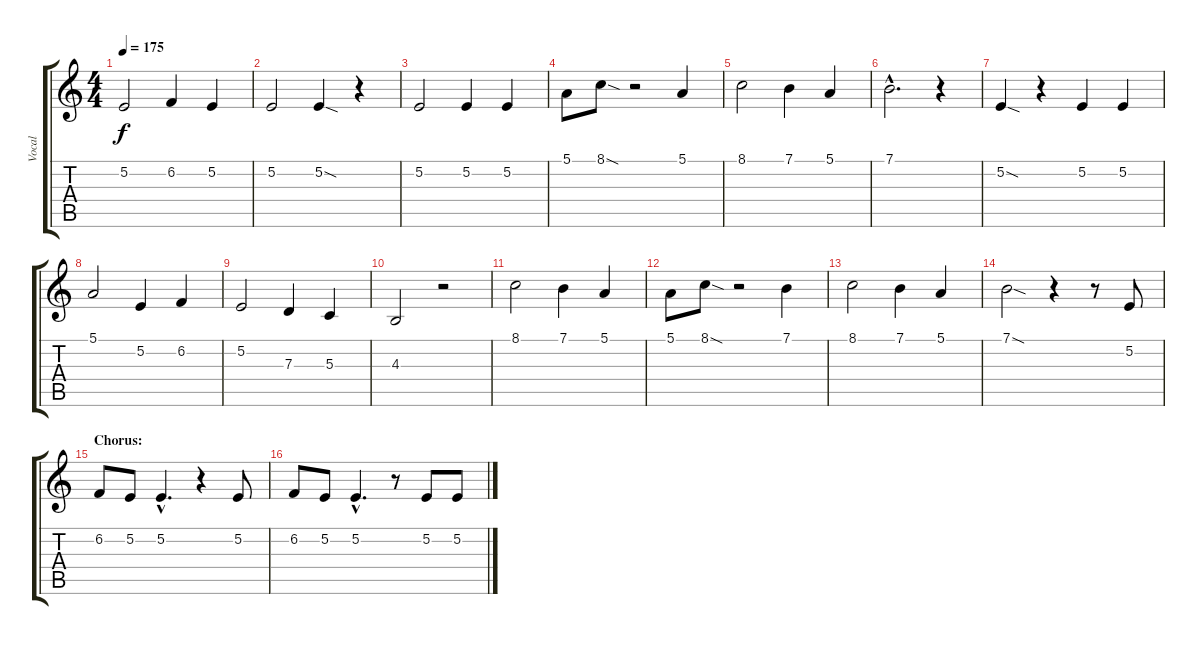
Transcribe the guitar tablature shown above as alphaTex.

\track ("Vocal" "Vocal") {instrument oboe}
\staff {score tabs}
\tuning (E4 B3 G3 D3 A2 E2) {hide}
\ts (4 4)
\tempo 175
\clef g2
\ks c
5.2.2{dy f} 6.2.4 5.2.4 |
5.2.2 5.2{sod}.4 r.4 |
5.2.2 5.2.4 5.2.4 |
5.1.8 8.1{sod}.8 r.2 5.1.4 |
8.1.2 7.1.4 5.1.4 |
7.1{hac}.2{d} r.4 |
5.2{sod}.4 r.4 5.2.4 5.2.4 |
5.1.2 5.2.4 6.2.4 |
5.2.2 7.3.4 5.3.4 |
4.3.2 r.2 |
8.1.2 7.1.4 5.1.4 |
5.1.8 8.1{sod}.8 r.2 7.1.4 |
8.1.2 7.1.4 5.1.4 |
7.1{sod}.2 r.4 r.8 5.2.8 |
\section ("" "Chorus:")
6.2.8 5.2.8 5.2{hac}.4{d} r.4 5.2.8 |
6.2.8 5.2.8 5.2{hac}.4{d} r.8 5.2.8 5.2.8
